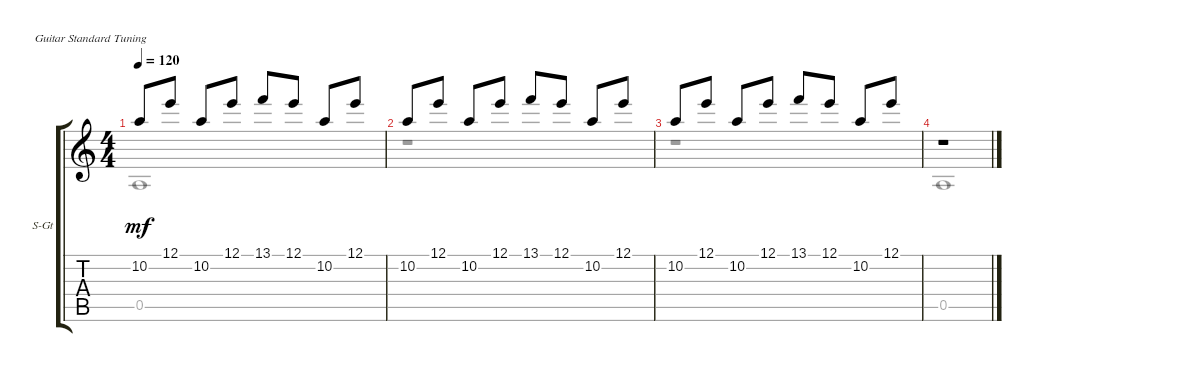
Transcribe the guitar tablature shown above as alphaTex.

\defaultSystemsLayout 4
\bracketExtendMode groupsimilarinstruments
\firstSystemTrackNameOrientation horizontal
\otherSystemsTrackNameOrientation horizontal
\track ("Steel Guitar" "S-Gt") {instrument acousticguitarsteel}
\staff {score tabs}
\tuning (E4 B3 G3 D3 A2 E2)
\voice
\ts (4 4)
\scale
0.5
\tempo 120
\accidentals auto
\clef g2
\ottava regular
\simile none
\ks aminor
10.2.8{dy mf} 12.1.8 10.2.8 12.1.8 13.1.8 12.1.8 10.2.8 12.1.8 |
\scale
0.5 10.2.8 12.1.8 10.2.8 12.1.8 13.1.8 12.1.8 10.2.8 12.1.8 |
\scale
0.562465 10.2.8 12.1.8 10.2.8 12.1.8 13.1.8 12.1.8 10.2.8 12.1.8 |
\scale
0.437588 r.1
\voice
\clef g2
\ottava regular
\simile none
\ks aminor
0.5{t}.1{dy mf} |
r.1 |
r.1 |
0.5.1
